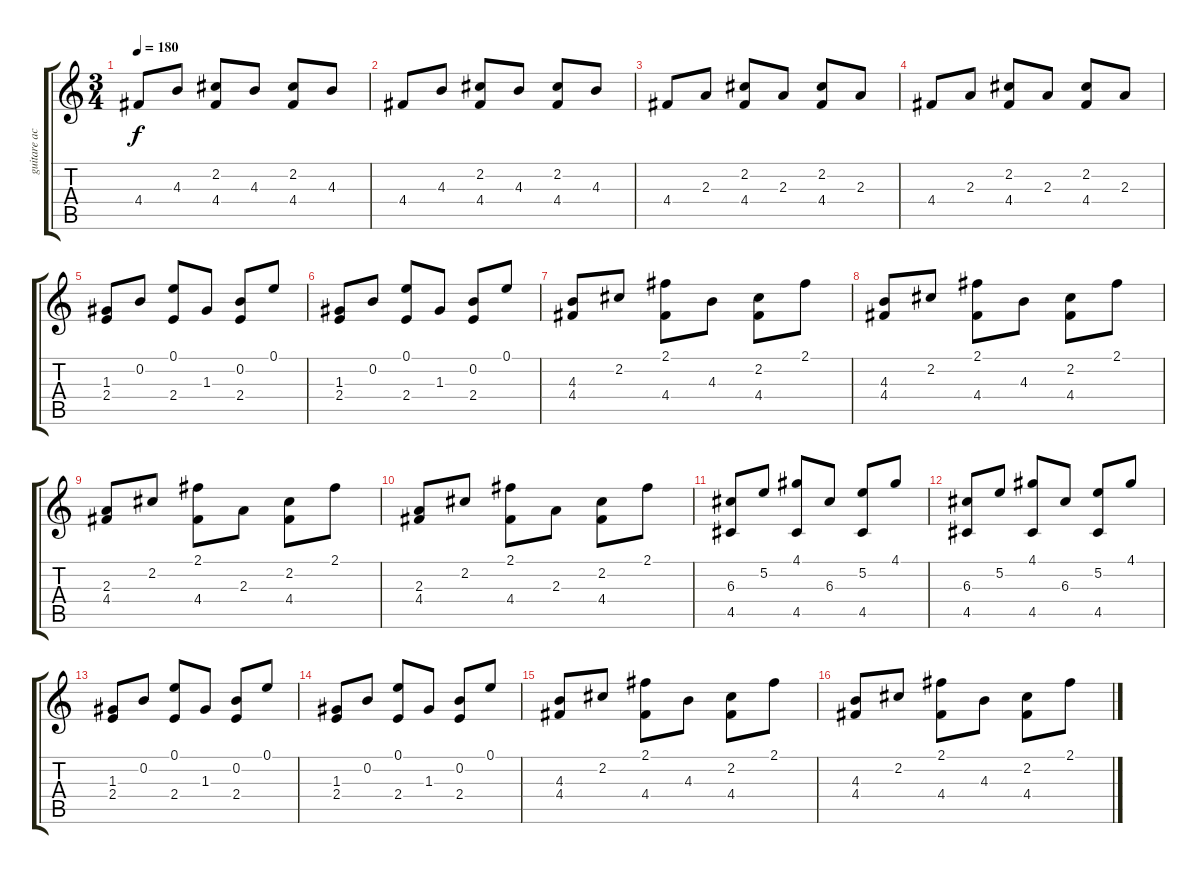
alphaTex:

\track ("guitare acoustique" "guitare ac") {instrument acousticguitarnylon}
\staff {score tabs}
\tuning (E4 B3 G3 D3 A2 E2) {hide}
\ts (3 4)
\tempo 180
\clef g2
\ks c
4.4.8{dy f} 4.3.8 (2.2 4.4).8 4.3.8 (2.2 4.4).8 4.3.8 |
4.4.8 4.3.8 (2.2 4.4).8 4.3.8 (2.2 4.4).8 4.3.8 |
4.4.8 2.3.8 (2.2 4.4).8 2.3.8 (2.2 4.4).8 2.3.8 |
4.4.8 2.3.8 (2.2 4.4).8 2.3.8 (2.2 4.4).8 2.3.8 |
(1.3 2.4).8 0.2.8 (0.1 2.4).8 1.3.8 (0.2 2.4).8 0.1.8 |
(1.3 2.4).8 0.2.8 (0.1 2.4).8 1.3.8 (0.2 2.4).8 0.1.8 |
(4.3 4.4).8 2.2.8 (2.1 4.4).8 4.3.8 (2.2 4.4).8 2.1.8 |
(4.3 4.4).8 2.2.8 (2.1 4.4).8 4.3.8 (2.2 4.4).8 2.1.8 |
(2.3 4.4).8 2.2.8 (2.1 4.4).8 2.3.8 (2.2 4.4).8 2.1.8 |
(2.3 4.4).8 2.2.8 (2.1 4.4).8 2.3.8 (2.2 4.4).8 2.1.8 |
(6.3 4.5).8 5.2.8 (4.1 4.5).8 6.3.8 (5.2 4.5).8 4.1.8 |
(6.3 4.5).8 5.2.8 (4.1 4.5).8 6.3.8 (5.2 4.5).8 4.1.8 |
(1.3 2.4).8 0.2.8 (0.1 2.4).8 1.3.8 (0.2 2.4).8 0.1.8 |
(1.3 2.4).8 0.2.8 (0.1 2.4).8 1.3.8 (0.2 2.4).8 0.1.8 |
(4.3 4.4).8 2.2.8 (2.1 4.4).8 4.3.8 (2.2 4.4).8 2.1.8 |
(4.3 4.4).8 2.2.8 (2.1 4.4).8 4.3.8 (2.2 4.4).8 2.1.8
